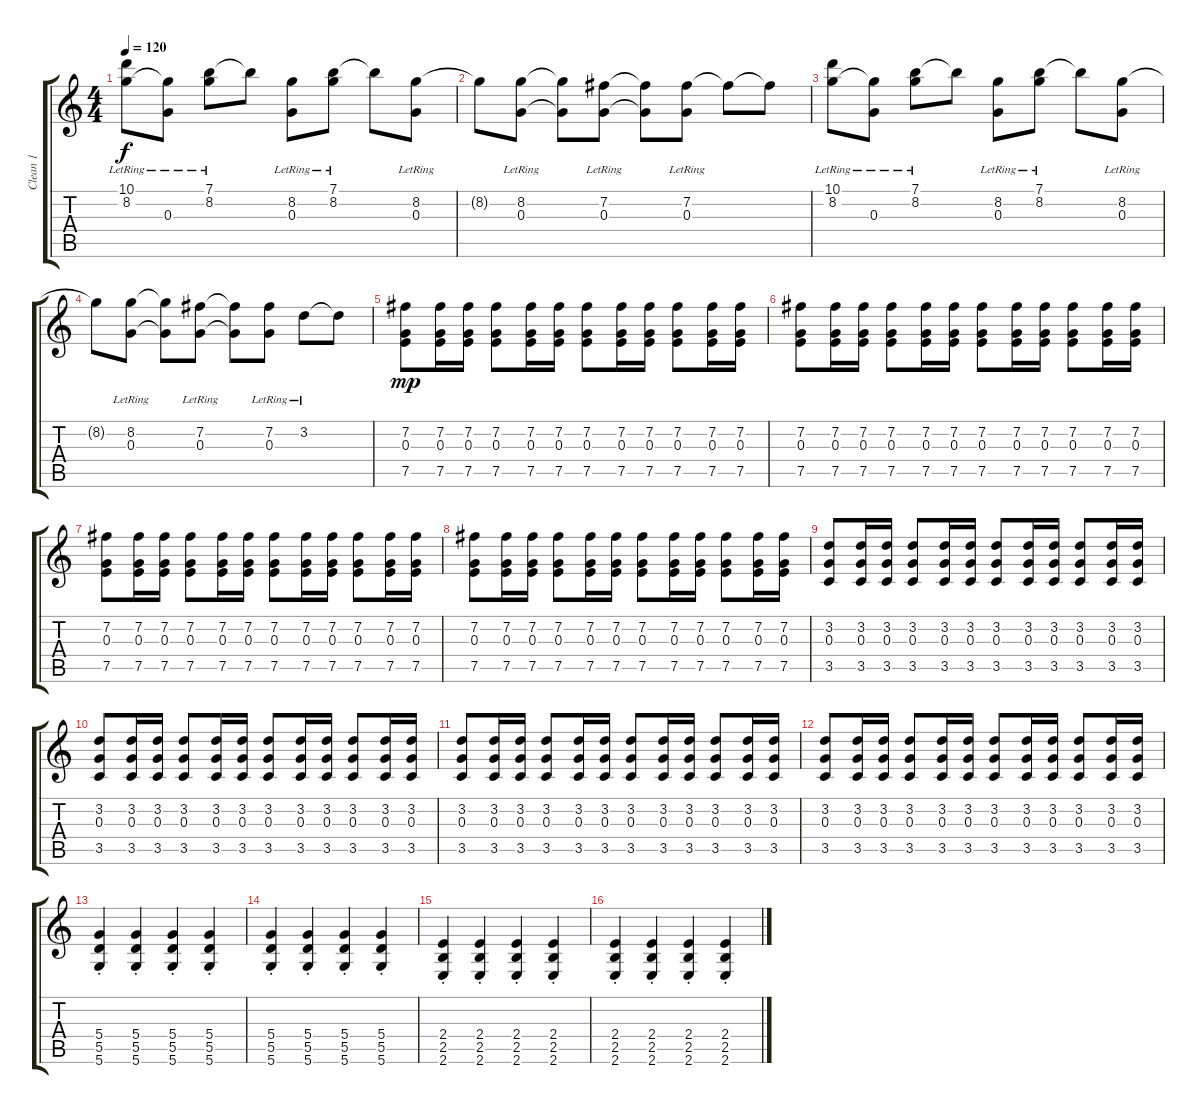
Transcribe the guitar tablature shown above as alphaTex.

\track ("Clean 1" "Clean 1") {instrument electricguitarclean}
\staff {score tabs}
\tuning (E4 B3 G3 D3 A2 D2) {hide}
\ts (4 4)
\tempo 120
\clef g2
\ks c
(10.1{lr} 8.2{lr}).8{dy f instrument electricguitarclean} (8.2{t} 0.3{lr}).8 (7.1{lr} 8.2{lr}).8 7.1{t}.8 (8.2{lr} 0.3{lr}).8 (7.1{lr} 8.2{lr}).8 7.1{t}.8 (8.2{lr} 0.3{lr}).8 |
8.2{t}.8 (8.2{lr} 0.3{lr}).8 (8.2{t} 0.3{t}).8 (7.2{lr} 0.3{lr}).8 (7.2{t} 0.3{t}).8 (7.2{lr} 0.3{lr}).8 7.2{t}.8 7.2{t}.8 |
(10.1{lr} 8.2{lr}).8 (8.2{t} 0.3{lr}).8 (7.1{lr} 8.2{lr}).8 7.1{t}.8 (8.2{lr} 0.3{lr}).8 (7.1{lr} 8.2{lr}).8 7.1{t}.8 (8.2{lr} 0.3{lr}).8 |
8.2{t}.8 (8.2{lr} 0.3{lr}).8 (8.2{t} 0.3{t}).8 (7.2{lr} 0.3{lr}).8 (7.2{t} 0.3{t}).8 (7.2{lr} 0.3{lr}).8 3.2{lr}.8 3.2{t}.8 |
(7.2 0.3 7.5).8{dy mp} (7.2 0.3 7.5).16 (7.2 0.3 7.5).16 (7.2 0.3 7.5).8 (7.2 0.3 7.5).16 (7.2 0.3 7.5).16 (7.2 0.3 7.5).8 (7.2 0.3 7.5).16 (7.2 0.3 7.5).16 (7.2 0.3 7.5).8 (7.2 0.3 7.5).16 (7.2 0.3 7.5).16 |
(7.2 0.3 7.5).8 (7.2 0.3 7.5).16 (7.2 0.3 7.5).16 (7.2 0.3 7.5).8 (7.2 0.3 7.5).16 (7.2 0.3 7.5).16 (7.2 0.3 7.5).8 (7.2 0.3 7.5).16 (7.2 0.3 7.5).16 (7.2 0.3 7.5).8 (7.2 0.3 7.5).16 (7.2 0.3 7.5).16 |
(7.2 0.3 7.5).8 (7.2 0.3 7.5).16 (7.2 0.3 7.5).16 (7.2 0.3 7.5).8 (7.2 0.3 7.5).16 (7.2 0.3 7.5).16 (7.2 0.3 7.5).8 (7.2 0.3 7.5).16 (7.2 0.3 7.5).16 (7.2 0.3 7.5).8 (7.2 0.3 7.5).16 (7.2 0.3 7.5).16 |
(7.2 0.3 7.5).8 (7.2 0.3 7.5).16 (7.2 0.3 7.5).16 (7.2 0.3 7.5).8 (7.2 0.3 7.5).16 (7.2 0.3 7.5).16 (7.2 0.3 7.5).8 (7.2 0.3 7.5).16 (7.2 0.3 7.5).16 (7.2 0.3 7.5).8 (7.2 0.3 7.5).16 (7.2 0.3 7.5).16 |
(3.2 0.3 3.5).8 (3.2 0.3 3.5).16 (3.2 0.3 3.5).16 (3.2 0.3 3.5).8 (3.2 0.3 3.5).16 (3.2 0.3 3.5).16 (3.2 0.3 3.5).8 (3.2 0.3 3.5).16 (3.2 0.3 3.5).16 (3.2 0.3 3.5).8 (3.2 0.3 3.5).16 (3.2 0.3 3.5).16 |
(3.2 0.3 3.5).8 (3.2 0.3 3.5).16 (3.2 0.3 3.5).16 (3.2 0.3 3.5).8 (3.2 0.3 3.5).16 (3.2 0.3 3.5).16 (3.2 0.3 3.5).8 (3.2 0.3 3.5).16 (3.2 0.3 3.5).16 (3.2 0.3 3.5).8 (3.2 0.3 3.5).16 (3.2 0.3 3.5).16 |
(3.2 0.3 3.5).8 (3.2 0.3 3.5).16 (3.2 0.3 3.5).16 (3.2 0.3 3.5).8 (3.2 0.3 3.5).16 (3.2 0.3 3.5).16 (3.2 0.3 3.5).8 (3.2 0.3 3.5).16 (3.2 0.3 3.5).16 (3.2 0.3 3.5).8 (3.2 0.3 3.5).16 (3.2 0.3 3.5).16 |
(3.2 0.3 3.5).8 (3.2 0.3 3.5).16 (3.2 0.3 3.5).16 (3.2 0.3 3.5).8 (3.2 0.3 3.5).16 (3.2 0.3 3.5).16 (3.2 0.3 3.5).8 (3.2 0.3 3.5).16 (3.2 0.3 3.5).16 (3.2 0.3 3.5).8 (3.2 0.3 3.5).16 (3.2 0.3 3.5).16 |
(5.4{st} 5.5{st} 5.6{st}).4 (5.4{st} 5.5{st} 5.6{st}).4 (5.4{st} 5.5{st} 5.6{st}).4 (5.4{st} 5.5{st} 5.6{st}).4 |
(5.4{st} 5.5{st} 5.6{st}).4 (5.4{st} 5.5{st} 5.6{st}).4 (5.4{st} 5.5{st} 5.6{st}).4 (5.4{st} 5.5{st} 5.6{st}).4 |
(2.4{st} 2.5{st} 2.6{st}).4 (2.4{st} 2.5{st} 2.6{st}).4 (2.4{st} 2.5{st} 2.6{st}).4 (2.4{st} 2.5{st} 2.6{st}).4 |
(2.4{st} 2.5{st} 2.6{st}).4 (2.4{st} 2.5{st} 2.6{st}).4 (2.4{st} 2.5{st} 2.6{st}).4 (2.4{st} 2.5{st} 2.6{st}).4
